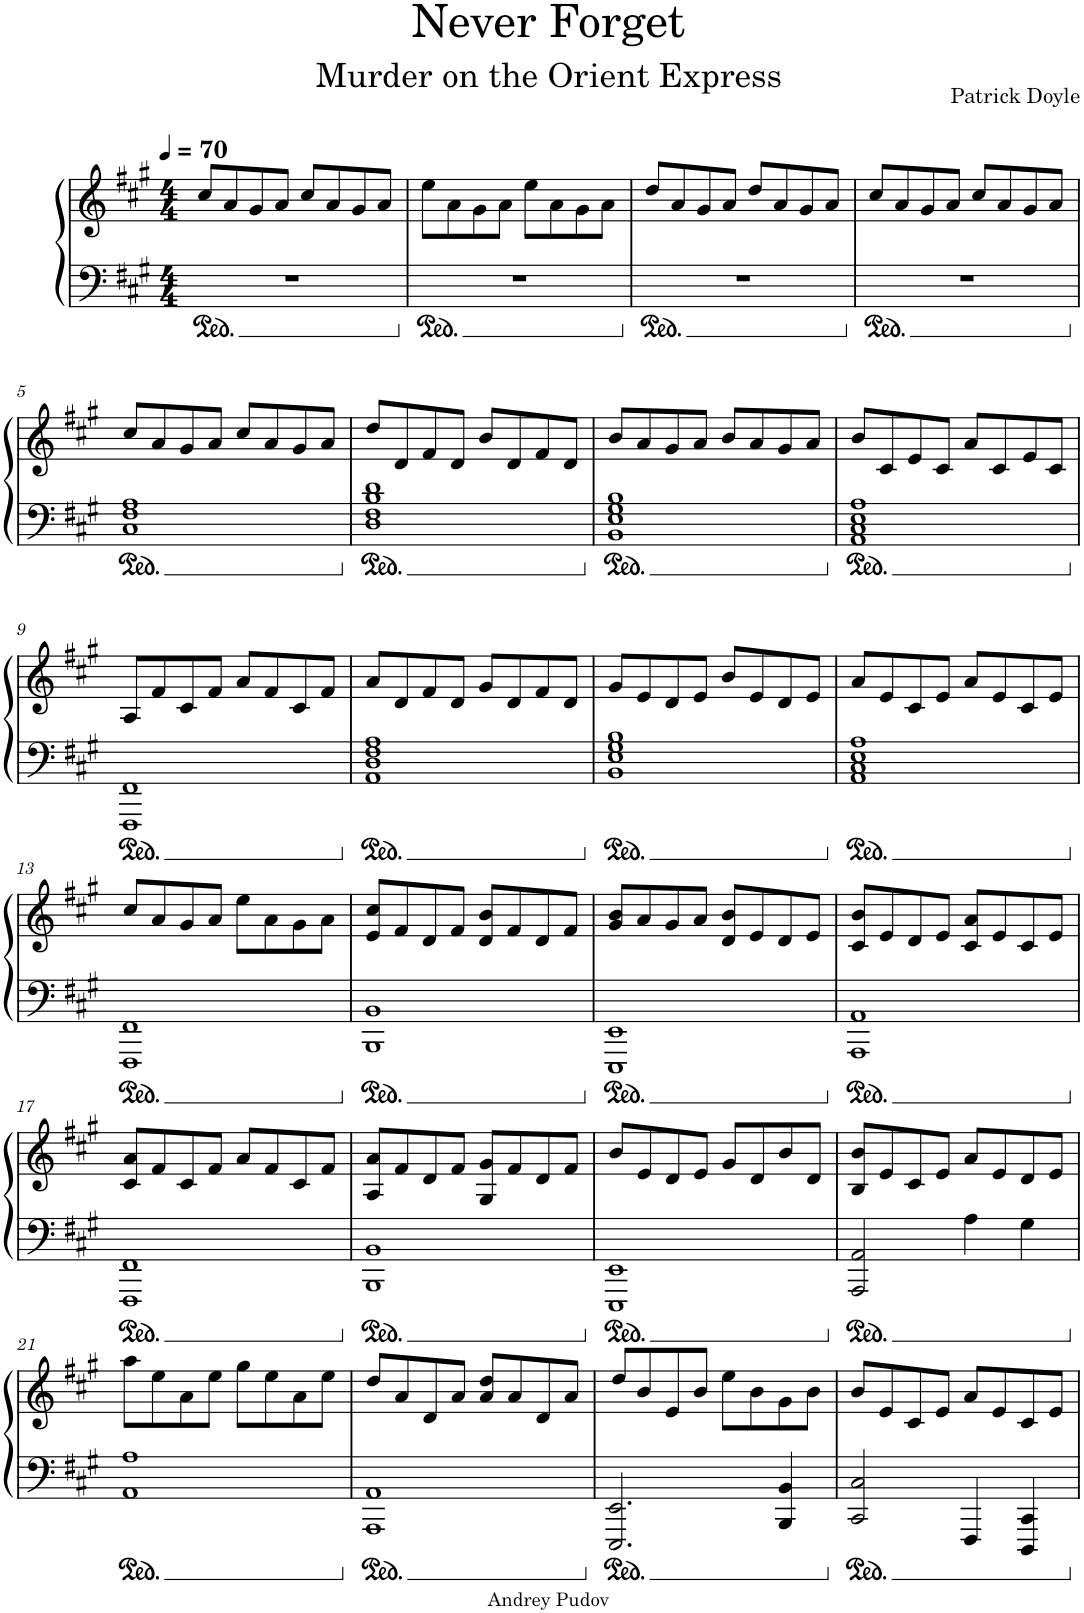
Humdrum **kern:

**kern	**kern
*part1	*part1
*staff2	*staff1
*I"Piano	*
*I'Pno.	*
*clefF4	*clefG2
*k[f#c#g#]	*k[f#c#g#]
*M4/4	*M4/4
*MM70	*MM70
=1	=1
1r	8cc#/L
.	8a/
.	8g#/
.	8a/J
.	8cc#/L
.	8a/
.	8g#/
.	8a/J
=2	=2
1r	8ee\L
.	8a\
.	8g#\
.	8a\J
.	8ee\L
.	8a\
.	8g#\
.	8a\J
=3	=3
1r	8dd/L
.	8a/
.	8g#/
.	8a/J
.	8dd/L
.	8a/
.	8g#/
.	8a/J
=4	=4
1r	8cc#/L
.	8a/
.	8g#/
.	8a/J
.	8cc#/L
.	8a/
.	8g#/
.	8a/J
!!LO:LB:g=z
=5	=5
1C# 1F# 1A	8cc#/L
.	8a/
.	8g#/
.	8a/J
.	8cc#/L
.	8a/
.	8g#/
.	8a/J
=6	=6
1D 1F# 1B 1d	8dd/L
.	8d/
.	8f#/
.	8d/J
.	8b/L
.	8d/
.	8f#/
.	8d/J
=7	=7
1BB 1E 1G# 1B	8b/L
.	8a/
.	8g#/
.	8a/J
.	8b/L
.	8a/
.	8g#/
.	8a/J
=8	=8
1AA 1C# 1E 1A	8b/L
.	8c#/
.	8e/
.	8c#/J
.	8a/L
.	8c#/
.	8d/
.	8c#/J
!!LO:LB:g=z
=9	=9
1FFF# 1FF#	8A/L
.	8f#/
.	8c#/
.	8f#/J
.	8a/L
.	8f#/
.	8c#/
.	8f#/J
=10	=10
1AA 1D 1F# 1A	8a/L
.	8d/
.	8f#/
.	8d/J
.	8g#/L
.	8d/
.	8f#/
.	8d/J
=11	=11
1BB 1E 1G# 1B	8g#/L
.	8e/
.	8d/
.	8e/J
.	8b/L
.	8e/
.	8d/
.	8e/J
=12	=12
1AA 1C# 1E 1A	8a/L
.	8e/
.	8c#/
.	8e/J
.	8a/L
.	8e/
.	8c#/
.	8e/J
!!LO:LB:g=z
=13	=13
1FFF# 1FF#	8cc#/L
.	8a/
.	8g#/
.	8a/J
.	8ee\L
.	8a\
.	8g#\
.	8a\J
=14	=14
1BBB 1BB	8e/ 8cc#/L
.	8f#/
.	8d/
.	8f#/J
.	8d/ 8b/L
.	8f#/
.	8d/
.	8f#/J
=15	=15
1EEE 1EE	8g#/ 8b/L
.	8a/
.	8g#/
.	8a/J
.	8d/ 8b/L
.	8e/
.	8d/
.	8e/J
=16	=16
1AAA 1AA	8c#/ 8b/L
.	8e/
.	8d/
.	8e/J
.	8c#/ 8a/L
.	8e/
.	8c#/
.	8e/J
!!LO:LB:g=z
=17	=17
1FFF# 1FF#	8c#/ 8a/L
.	8f#/
.	8c#/
.	8f#/J
.	8a/L
.	8f#/
.	8c#/
.	8f#/J
=18	=18
1BBB 1BB	8A/ 8a/L
.	8f#/
.	8d/
.	8f#/J
.	8G#/ 8g#/L
.	8f#/
.	8d/
.	8f#/J
=19	=19
1EEE 1EE	8b/L
.	8e/
.	8d/
.	8e/J
.	8g#/L
.	8d/
.	8b/
.	8d/J
=20	=20
2AAA/ 2AA/	8B/ 8b/L
.	8e/
.	8c#/
.	8e/J
4A\	8a/L
.	8e/
4G#\	8d/
.	8e/J
!!LO:LB:g=z
=21	=21
1AA 1A	8aa\L
.	8ee\
.	8a\
.	8ee\J
.	8gg#\L
.	8ee\
.	8a\
.	8ee\J
=22	=22
1AAA 1AA	8dd/L
.	8a/
.	8d/
.	8a/J
.	8a/ 8dd/L
.	8a/
.	8d/
.	8a/J
=23	=23
2.EEE/ 2.EE/	8b/L
.	8b/
.	8e/
.	8b/J
.	8ee\L
.	8b\
4BBB/ 4BB/	8g#\
.	8b\J
=24	=24
2CC#/ 2C#/	8b/L
.	8e/
.	8c#/
.	8e/J
4FFF#/	8a/L
.	8e/
4DDD/ 4CC#/	8c#/
.	8e/J
=	=
*-	*-
